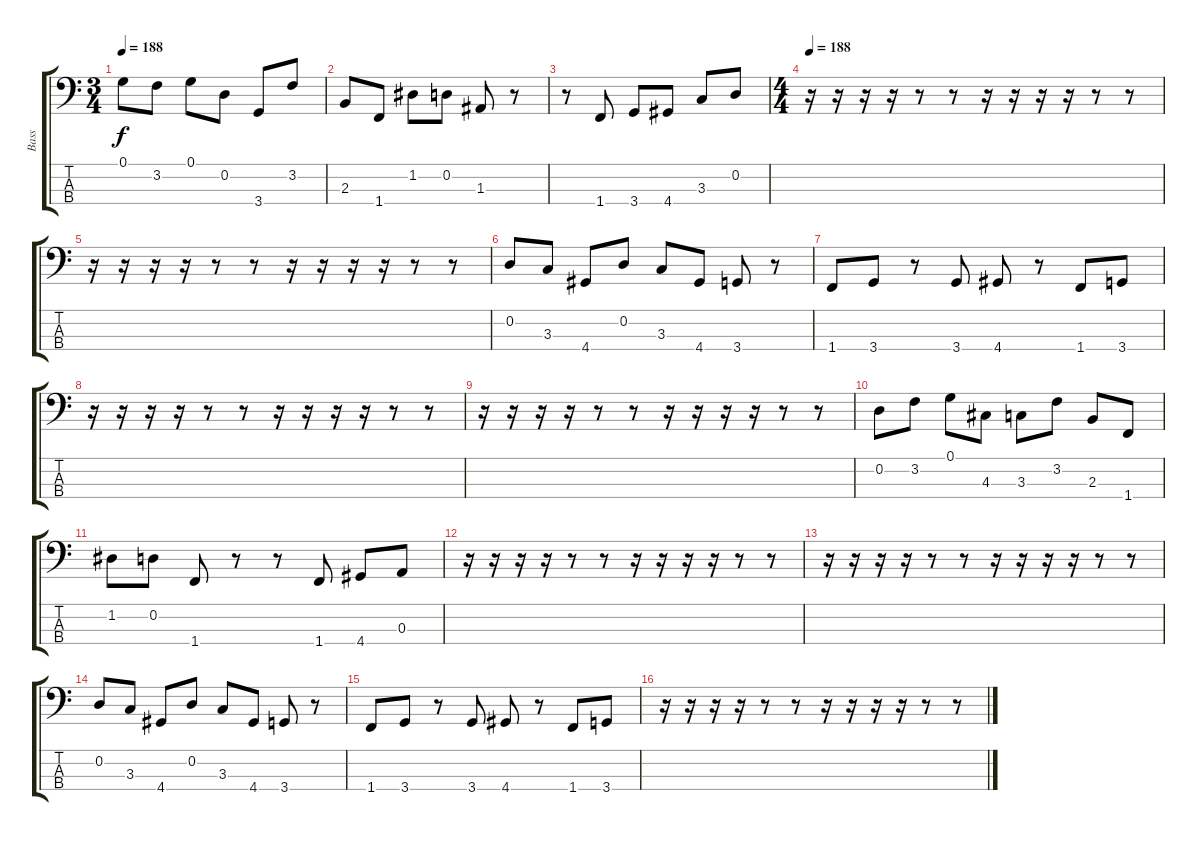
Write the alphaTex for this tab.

\track ("Bass" "Bass") {instrument electricbassfinger}
\staff {score tabs}
\tuning (G2 D2 A1 E1) {hide}
\ts (3 4)
\tempo 188
\clef f4
\ks c
0.1.8{dy f} 3.2.8 0.1.8 0.2.8 3.4.8 3.2.8 |
2.3.8 1.4.8 1.2.8 0.2.8 1.3.8 r.8 |
r.8 1.4.8 3.4.8 4.4.8 3.3.8 0.2.8 |
\ts (4 4)
\tempo 188
r.16 r.16 r.16 r.16 r.8 r.8 r.16 r.16 r.16 r.16 r.8 r.8 |
r.16 r.16 r.16 r.16 r.8 r.8 r.16 r.16 r.16 r.16 r.8 r.8 |
0.2.8 3.3.8 4.4.8 0.2.8 3.3.8 4.4.8 3.4.8 r.8 |
1.4.8 3.4.8 r.8 3.4.8 4.4.8 r.8 1.4.8 3.4.8 |
r.16 r.16 r.16 r.16 r.8 r.8 r.16 r.16 r.16 r.16 r.8 r.8 |
r.16 r.16 r.16 r.16 r.8 r.8 r.16 r.16 r.16 r.16 r.8 r.8 |
0.2.8 3.2.8 0.1.8 4.3.8 3.3.8 3.2.8 2.3.8 1.4.8 |
1.2.8 0.2.8 1.4.8 r.8 r.8 1.4.8 4.4.8 0.3.8 |
r.16 r.16 r.16 r.16 r.8 r.8 r.16 r.16 r.16 r.16 r.8 r.8 |
r.16 r.16 r.16 r.16 r.8 r.8 r.16 r.16 r.16 r.16 r.8 r.8 |
0.2.8 3.3.8 4.4.8 0.2.8 3.3.8 4.4.8 3.4.8 r.8 |
1.4.8 3.4.8 r.8 3.4.8 4.4.8 r.8 1.4.8 3.4.8 |
r.16 r.16 r.16 r.16 r.8 r.8 r.16 r.16 r.16 r.16 r.8 r.8
